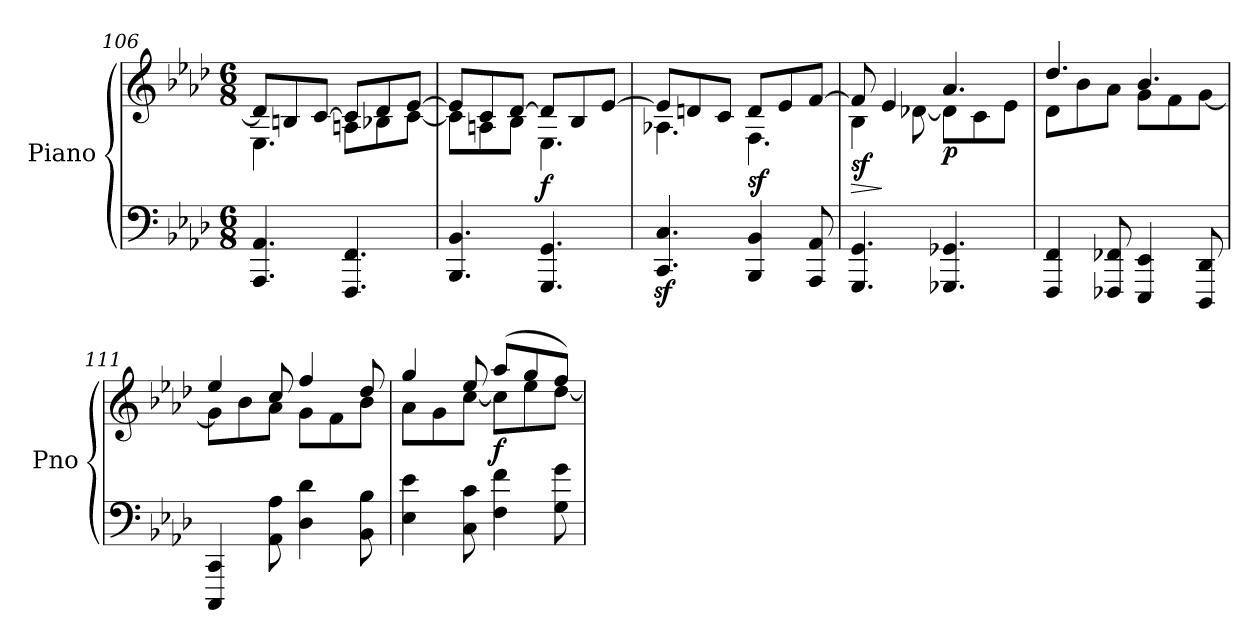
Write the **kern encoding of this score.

**kern	**kern	**dynam
*part1	*part1	*part1
*staff2	*staff1	*staff1/2
*I"Piano	*	*
*I'Pno	*	*
*clefF4	*clefG2	*
*k[b-e-a-d-]	*k[b-e-a-d-]	*
*M6/8	*M6/8	*
=106	=106	=106
*	*^	*
4.AAA-/ 4.AA-/	8d-/L]	4.E-\	.
.	8Bn/	.	.
.	[8c/J	.	.
4.FFF/ 4.FF/	8c/L]	8An\L	.
.	8d-/	8B-X\	.
.	[8e-/J	[8c\J	.
=107	=107	=107	=107
4.BBB-/ 4.BB-/	8e-/L]	8c\L]	.
.	8c/	8An\	.
.	[8d-/J	8B-\J	.
!	!	!	!LO:DY:b
4.GGG/ 4.GG/	8d-/L]	4.E-\	f
.	8B-/	.	.
.	[8e-/J	.	.
=108	=108	=108	=108
4.CC/z> 4.C/z>	8e-/L]	4.A-X\	.
.	8dn/	.	.
.	8c/J	.	.
!	!	!	!LO:DY:b
4BBB-/ 4BB-/	8d/L	4.F\	sf
.	8e-/	.	.
8AAA-/ 8AA-/	[8f/J	.	.
!!LO:LB:g=z	!!
=109	=109	=109	=109
!	!	!	!LO:HP:b
!	!	!	!LO:DY:n=1:b
4.GGG/ 4.GG/	8f/]	4B-\	> sf
.	4e-/	.	]
.	.	[8d-X\	.
!	!	!	!LO:DY:n=2:b
4.GGG-X/ 4.GG-X/	4.a-/	8d-\L]	p
.	.	8c\	.
.	.	8e-\J	.
!!LO:LB:g=z	!!
=110	=110	=110	=110
4FFF/ 4FF/	4.dd-/	8d-\L	.
.	.	8b-\	.
8FFF-X/ 8FF-X/	.	8a-\J	.
!	!	!	!LO:DY:b
4EEE-/ 4EE-/	4.b-/	8g\L	other-dynamics
.	.	8f\	.
8DDD-/ 8DD-/	.	[8g\J	.
=111	=111	=111	=111
4CCC/ 4CC/	4ee-/	8g\L]	.
.	.	8b-\	.
8AA-\ 8A-\	8cc/	8a-\J	.
4D-\ 4d-\	4ff/	8g\L	.
.	.	8f\	.
8BB-\ 8B-\	8dd-/	8b-\J	.
=112	=112	=112	=112
4E-\ 4e-\	4gg/	8a-\L	.
.	.	8g\	.
8C\ 8c\	8ee-/	[8cc\J	.
!	!	!	!LO:DY:b
4F\ 4f\	(8aa-/L	8cc\L]	f
.	8gg/	8ee-\	.
8G\ 8g\	8ff/J)	[8dd-\J	.
*	*v	*v	*
=	=	=
*-	*-	*-
